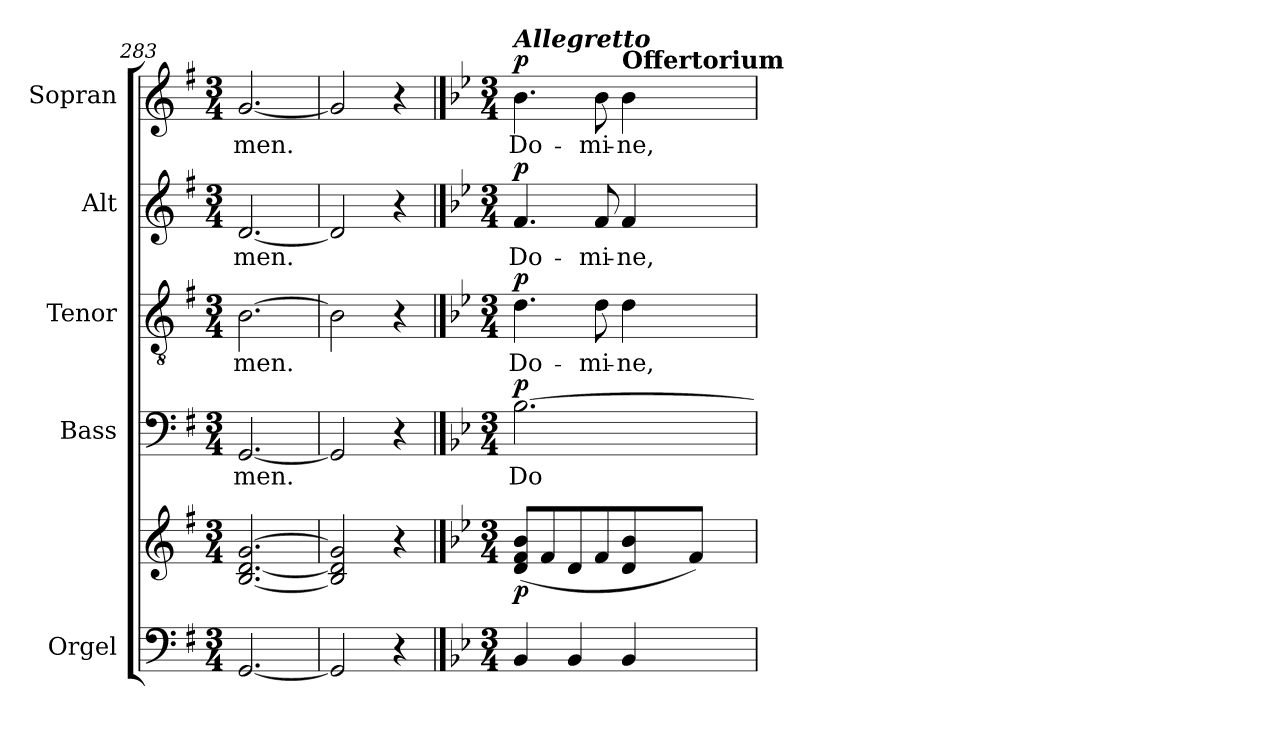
**kern	**kern	**dynam	**kern	**text	**dynam	**kern	**text	**dynam	**kern	**text	**dynam	**kern	**text	**dynam
*part5	*part5	*part5	*part4	*part4	*part4	*part3	*part3	*part3	*part2	*part2	*part2	*part1	*part1	*part1
*staff6	*staff5	*staff5/6	*staff4	*staff4	*staff4	*staff3	*staff3	*staff3	*staff2	*staff2	*staff2	*staff1	*staff1	*staff1
*I"Orgel	*	*	*I"Bass	*	*	*I"Tenor	*	*	*I"Alt	*	*	*I"Sopran	*	*
*I'Org.	*	*	*I'B.	*	*	*I'T.	*	*	*I'A.	*	*	*I'S.	*	*
*clefF4	*clefG2	*	*clefF4	*	*	*clefGv2	*	*	*clefG2	*	*	*clefG2	*	*
*k[f#]	*k[f#]	*	*k[f#]	*	*	*k[f#]	*	*	*k[f#]	*	*	*k[f#]	*	*
*G:	*G:	*	*G:	*	*	*G:	*	*	*G:	*	*	*G:	*	*
*M3/4	*M3/4	*	*M3/4	*	*	*M3/4	*	*	*M3/4	*	*	*M3/4	*	*
=283	=283	=283	=283	=283	=283	=283	=283	=283	=283	=283	=283	=283	=283	=283
!	!	!	!	!LO:LY:b	!	!	!LO:LY:b	!	!	!LO:LY:b	!	!	!LO:LY:b	!
[2.GG/	[2.B/ [2.d/ [2.g/	.	[2.GG/	-men.	.	[2.B\	-men.	.	[2.d/	-men.	.	[2.g/	-men.	.
=284	=284	=284	=284	=284	=284	=284	=284	=284	=284	=284	=284	=284	=284	=284
2GG/]	2B/] 2d/] 2g/]	.	2GG/]	.	.	2B\]	.	.	2d/]	.	.	2g/]	.	.
4r	4r	.	4r	.	.	4r	.	.	4r	.	.	4r	.	.
!!LO:LB:g=z
==285	==285	==285	==285	==285	==285	==285	==285	==285	==285	==285	==285	==285	==285	==285
*k[b-e-]	*k[b-e-]	*	*k[b-e-]	*	*	*k[b-e-]	*	*	*k[b-e-]	*	*	*k[b-e-]	*	*
*B-:	*B-:	*	*B-:	*	*	*B-:	*	*	*B-:	*	*	*B-:	*	*
*M3/4	*M3/4	*	*M3/4	*	*	*M3/4	*	*	*M3/4	*	*	*M3/4	*	*
!	!	!	!	!	!	!	!	!	!	!	!	!LO:TX:a:Bi:t=Allegretto	!	!
!	!	!LO:DY:b	!	!LO:LY:b	!LO:DY:a	!	!LO:LY:b	!LO:DY:a	!	!LO:LY:b	!LO:DY:a	!	!LO:LY:b	!LO:DY:a
4BB-/	(<8d/ 8f/ 8b-/L	p	[2.B-\	Do-	p	4.d\	Do-	p	4.f/	Do-	p	4.b-\	Do-	p
.	8f/	.	.	.	.	.	.	.	.	.	.	.	.	.
4BB-/	8d/	.	.	.	.	.	.	.	.	.	.	.	.	.
!	!	!	!	!	!	!	!LO:LY:b	!	!	!LO:LY:b	!	!	!LO:LY:b	!
.	8f/	.	.	.	.	8d\	-mi-	.	8f/	-mi-	.	8b-\	-mi-	.
!	!	!	!	!	!	!	!	!	!	!	!	!LO:TX:a:B:t=Offertorium	!	!
!	!	!	!	!	!	!	!LO:LY:b	!	!	!LO:LY:b	!	!	!LO:LY:b	!
4BB-/	8d/ 8b-/	.	.	.	.	4d\	-ne,	.	4f/	-ne,	.	4b-\	-ne,	.
.	8f/J)	.	.	.	.	.	.	.	.	.	.	.	.	.
=	=	=	=	=	=	=	=	=	=	=	=	=	=	=
*-	*-	*-	*-	*-	*-	*-	*-	*-	*-	*-	*-	*-	*-	*-
